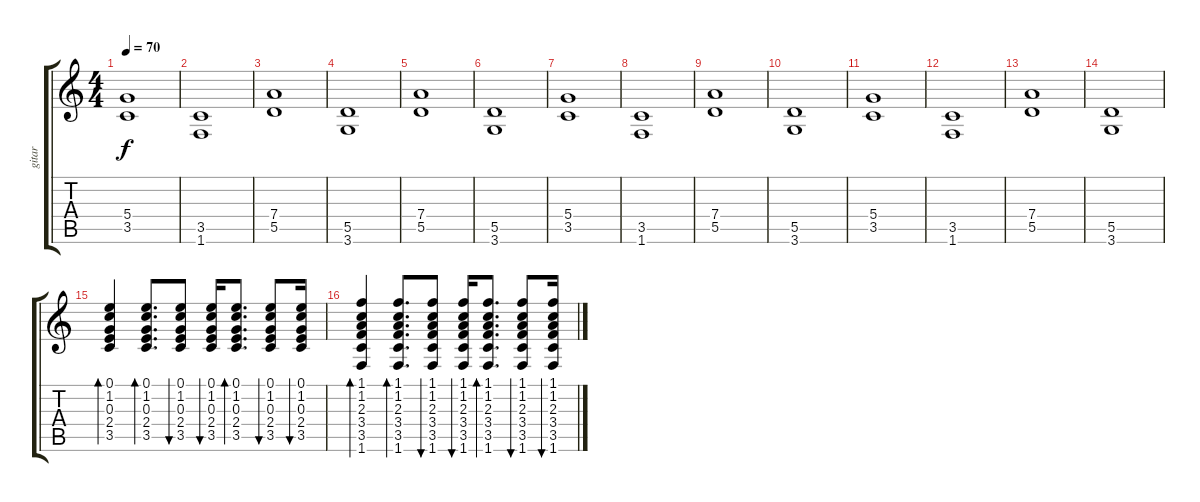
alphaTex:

\track ("gitar" "gitar") {instrument acousticguitarsteel}
\staff {score tabs}
\tuning (E4 B3 G3 D3 A2 E2) {hide}
\ts (4 4)
\tempo 70
\clef g2
\ks c
(5.4 3.5).1{dy f} |
(3.5 1.6).1 |
(7.4 5.5).1 |
(5.5 3.6).1 |
(7.4 5.5).1 |
(5.5 3.6).1 |
(5.4 3.5).1 |
(3.5 1.6).1 |
(7.4 5.5).1 |
(5.5 3.6).1 |
(5.4 3.5).1 |
(3.5 1.6).1 |
(7.4 5.5).1 |
(5.5 3.6).1 |
(0.1 1.2 0.3 2.4 3.5).4{bd 60 volume 5 instrument acousticguitarsteel} (0.1 1.2 0.3 2.4 3.5).8{d bd 30} (0.1 1.2 0.3 2.4 3.5).8{bu 30} (0.1 1.2 0.3 2.4 3.5).16{bu 30} (0.1 1.2 0.3 2.4 3.5).8{d bd 30} (0.1 1.2 0.3 2.4 3.5).8{bu 30} (0.1 1.2 0.3 2.4 3.5).16{bu 30} |
(1.1 1.2 2.3 3.4 3.5 1.6).4{bd 60} (1.1 1.2 2.3 3.4 3.5 1.6).8{d bd 30} (1.1 1.2 2.3 3.4 3.5 1.6).8{bu 30} (1.1 1.2 2.3 3.4 3.5 1.6).16{bu 30} (1.1 1.2 2.3 3.4 3.5 1.6).8{d bd 30} (1.1 1.2 2.3 3.4 3.5 1.6).8{bu 30} (1.1 1.2 2.3 3.4 3.5 1.6).16{bu 30}
